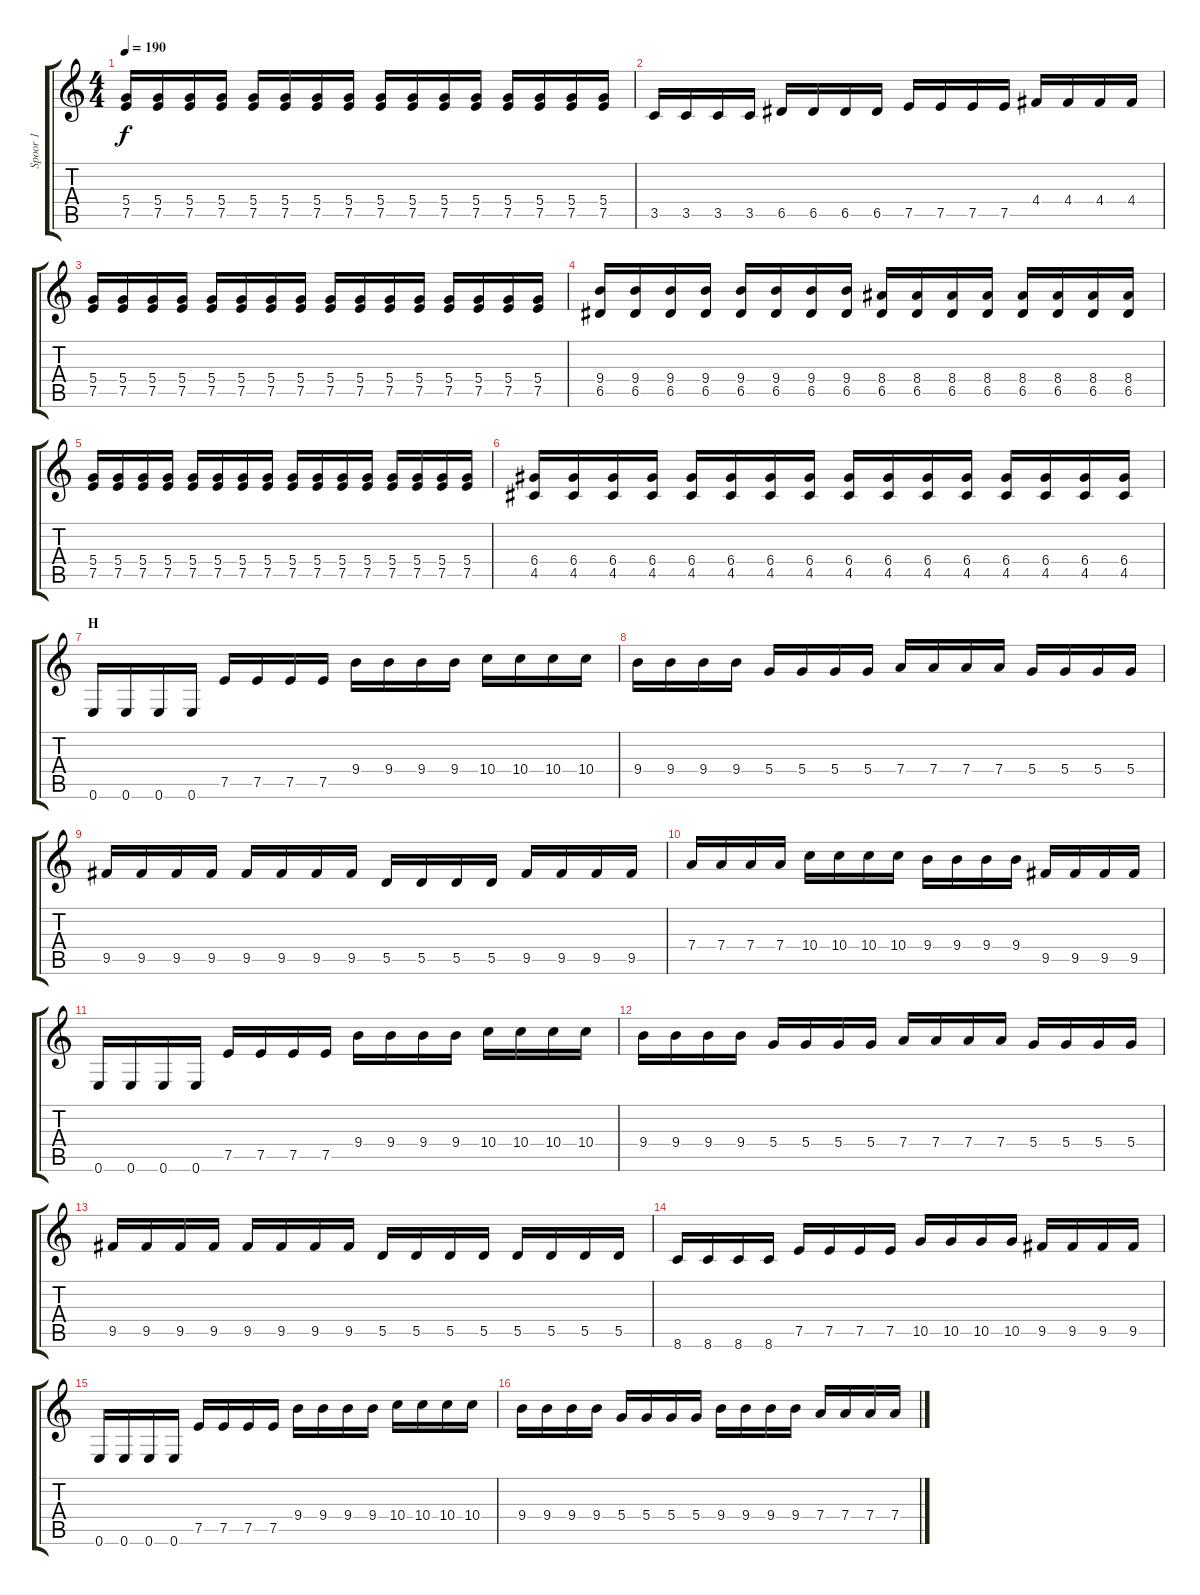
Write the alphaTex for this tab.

\track ("Spoor 1" "Spoor 1") {instrument overdrivenguitar}
\staff {score tabs}
\tuning (E4 B3 G3 D3 A2 E2) {hide}
\ts (4 4)
\tempo 190
\clef g2
\ks c
(5.4 7.5).16{dy f} (5.4 7.5).16 (5.4 7.5).16 (5.4 7.5).16 (5.4 7.5).16 (5.4 7.5).16 (5.4 7.5).16 (5.4 7.5).16 (5.4 7.5).16 (5.4 7.5).16 (5.4 7.5).16 (5.4 7.5).16 (5.4 7.5).16 (5.4 7.5).16 (5.4 7.5).16 (5.4 7.5).16 |
3.5.16 3.5.16 3.5.16 3.5.16 6.5.16 6.5.16 6.5.16 6.5.16 7.5.16 7.5.16 7.5.16 7.5.16 4.4.16 4.4.16 4.4.16 4.4.16 |
(5.4 7.5).16 (5.4 7.5).16 (5.4 7.5).16 (5.4 7.5).16 (5.4 7.5).16 (5.4 7.5).16 (5.4 7.5).16 (5.4 7.5).16 (5.4 7.5).16 (5.4 7.5).16 (5.4 7.5).16 (5.4 7.5).16 (5.4 7.5).16 (5.4 7.5).16 (5.4 7.5).16 (5.4 7.5).16 |
(9.4 6.5).16 (9.4 6.5).16 (9.4 6.5).16 (9.4 6.5).16 (9.4 6.5).16 (9.4 6.5).16 (9.4 6.5).16 (9.4 6.5).16 (8.4 6.5).16 (8.4 6.5).16 (8.4 6.5).16 (8.4 6.5).16 (8.4 6.5).16 (8.4 6.5).16 (8.4 6.5).16 (8.4 6.5).16 |
(5.4 7.5).16 (5.4 7.5).16 (5.4 7.5).16 (5.4 7.5).16 (5.4 7.5).16 (5.4 7.5).16 (5.4 7.5).16 (5.4 7.5).16 (5.4 7.5).16 (5.4 7.5).16 (5.4 7.5).16 (5.4 7.5).16 (5.4 7.5).16 (5.4 7.5).16 (5.4 7.5).16 (5.4 7.5).16 |
(6.4 4.5).16 (6.4 4.5).16 (6.4 4.5).16 (6.4 4.5).16 (6.4 4.5).16 (6.4 4.5).16 (6.4 4.5).16 (6.4 4.5).16 (6.4 4.5).16 (6.4 4.5).16 (6.4 4.5).16 (6.4 4.5).16 (6.4 4.5).16 (6.4 4.5).16 (6.4 4.5).16 (6.4 4.5).16 |
\section ("" "H")
0.6.16 0.6.16 0.6.16 0.6.16 7.5.16 7.5.16 7.5.16 7.5.16 9.4.16 9.4.16 9.4.16 9.4.16 10.4.16 10.4.16 10.4.16 10.4.16 |
9.4.16 9.4.16 9.4.16 9.4.16 5.4.16 5.4.16 5.4.16 5.4.16 7.4.16 7.4.16 7.4.16 7.4.16 5.4.16 5.4.16 5.4.16 5.4.16 |
9.5.16 9.5.16 9.5.16 9.5.16 9.5.16 9.5.16 9.5.16 9.5.16 5.5.16 5.5.16 5.5.16 5.5.16 9.5.16 9.5.16 9.5.16 9.5.16 |
7.4.16 7.4.16 7.4.16 7.4.16 10.4.16 10.4.16 10.4.16 10.4.16 9.4.16 9.4.16 9.4.16 9.4.16 9.5.16 9.5.16 9.5.16 9.5.16 |
0.6.16 0.6.16 0.6.16 0.6.16 7.5.16 7.5.16 7.5.16 7.5.16 9.4.16 9.4.16 9.4.16 9.4.16 10.4.16 10.4.16 10.4.16 10.4.16 |
9.4.16 9.4.16 9.4.16 9.4.16 5.4.16 5.4.16 5.4.16 5.4.16 7.4.16 7.4.16 7.4.16 7.4.16 5.4.16 5.4.16 5.4.16 5.4.16 |
9.5.16 9.5.16 9.5.16 9.5.16 9.5.16 9.5.16 9.5.16 9.5.16 5.5.16 5.5.16 5.5.16 5.5.16 5.5.16 5.5.16 5.5.16 5.5.16 |
8.6.16 8.6.16 8.6.16 8.6.16 7.5.16 7.5.16 7.5.16 7.5.16 10.5.16 10.5.16 10.5.16 10.5.16 9.5.16 9.5.16 9.5.16 9.5.16 |
0.6.16 0.6.16 0.6.16 0.6.16 7.5.16 7.5.16 7.5.16 7.5.16 9.4.16 9.4.16 9.4.16 9.4.16 10.4.16 10.4.16 10.4.16 10.4.16 |
9.4.16 9.4.16 9.4.16 9.4.16 5.4.16 5.4.16 5.4.16 5.4.16 9.4.16 9.4.16 9.4.16 9.4.16 7.4.16 7.4.16 7.4.16 7.4.16
